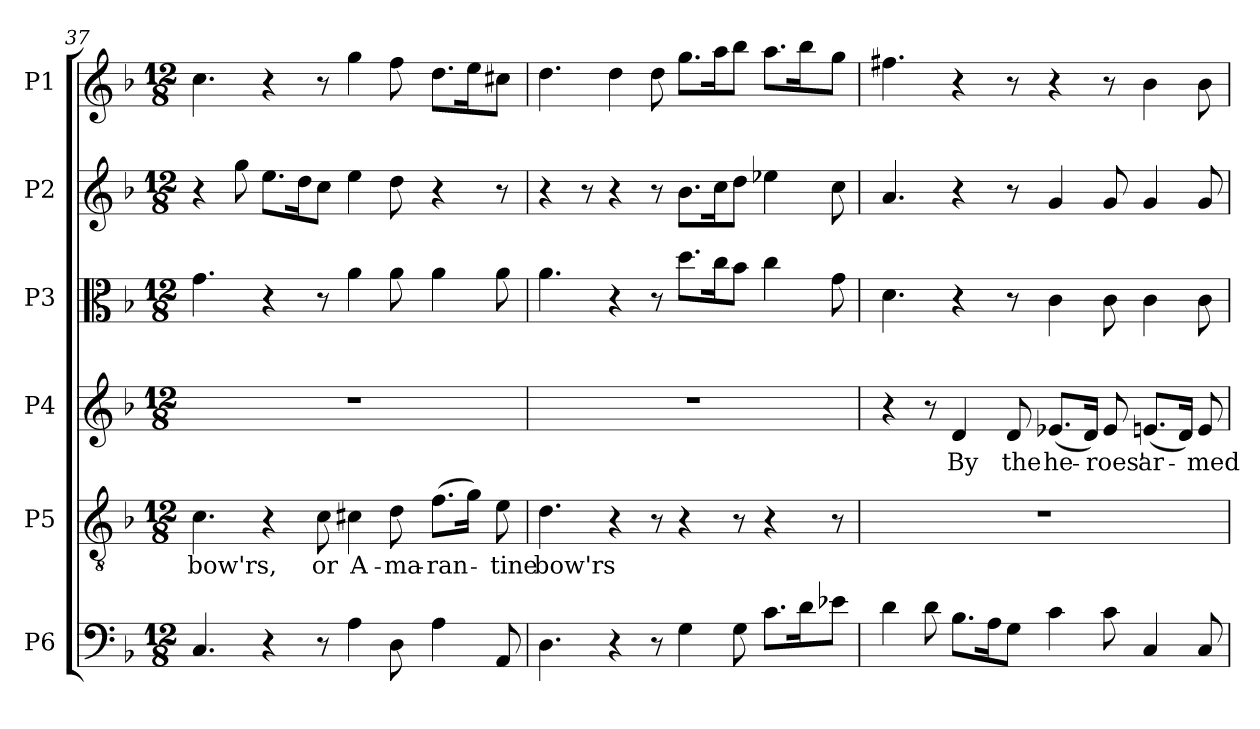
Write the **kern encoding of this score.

**kern	**kern	**text	**kern	**text	**kern	**kern	**kern
*part6	*part5	*part5	*part4	*part4	*part3	*part2	*part1
*staff6	*staff5	*staff5	*staff4	*staff4	*staff3	*staff2	*staff1
*I"P6	*I"P5	*	*I"P4	*	*I"P3	*I"P2	*I"P1
!!LO:PB:g=z
*clefF4	*clefGv2	*	*clefG2	*	*clefC3	*clefG2	*clefG2
*	*ITrd7c12	*	*	*	*	*	*
*k[b-]	*k[b-]	*	*k[b-]	*	*k[b-]	*k[b-]	*k[b-]
*F:	*F:	*	*F:	*	*F:	*F:	*F:
*M12/8	*M12/8	*	*M12/8	*	*M12/8	*M12/8	*M12/8
=37	=37	=37	=37	=37	=37	=37	=37
!	!	!LO:LY:b:color=#000000	!LO:N:vis=1	!	!	!	!
4.Ci/	4.Ci\	bow'rs,	1.r	.	4.gi\	4r	4.cci\
.	.	.	.	.	.	8ggi\	.
4r	4r	.	.	.	4r	8.eei\L	4r
.	.	.	.	.	.	16ddi\k	.
!	!	!LO:LY:b:color=#000000	!	!	!	!	!
8r	8Ci\	or	.	.	8r	8cci\J	8r
!	!	!LO:LY:b:color=#000000	!	!	!	!	!
4Ai\	4C#Xi\	A-	.	.	4ai\	4eei\	4ggi\
!	!	!LO:LY:b:color=#000000	!	!	!	!	!
8Di\	8Di\	-ma-	.	.	8ai\	8ddi\	8ffi\
!	!	!LO:LY:b:color=#000000	!	!	!	!	!
4Ai\	(8.Fi\L	-ran-	.	.	4ai\	4r	8.ddi\L
.	16Gi\Jk)	.	.	.	.	.	16eei\k
!	!	!LO:LY:b:color=#000000	!	!	!	!	!
8AAi/	8Ei\	-tine	.	.	8ai\	8r	8cc#Xi\J
=38	=38	=38	=38	=38	=38	=38	=38
!	!	!LO:LY:b:color=#000000	!LO:N:vis=1	!	!	!	!
4.Di\	4.Di\	bow'rs	1.r	.	4.ai\	4r	4.ddi\
.	.	.	.	.	.	8r	.
4r	4r	.	.	.	4r	4r	4ddi\
8r	8r	.	.	.	8r	8r	8ddi\
4Gi\	4r	.	.	.	8.ddi\L	8.b-i\L	8.ggi\L
.	.	.	.	.	16cci\k	16cci\k	16aai\k
8Gi\	8r	.	.	.	8b-i\J	8ddi\J	8bb-i\J
8.ci\L	4r	.	.	.	4cci\	4ee-Xi\	8.aai\L
16di\k	.	.	.	.	.	.	16bb-i\k
8e-Xi\J	8r	.	.	.	8gi\	8cci\	8ggi\J
=39	=39	=39	=39	=39	=39	=39	=39
!	!LO:N:vis=1	!	!	!	!	!	!
4di\	1.r	.	4r	.	4.di\	4.ai/	4.ff#Xi\
8di\	.	.	8r	.	.	.	.
!	!	!	!	!LO:LY:b:color=#000000	!	!	!
8.B-i\L	.	.	4di/	By	4r	4r	4r
16Ai\k	.	.	.	.	.	.	.
!	!	!	!	!LO:LY:b:color=#000000	!	!	!
8Gi\J	.	.	8di/	the	8r	8r	8r
!	!	!	!	!LO:LY:b:color=#000000	!	!	!
4ci\	.	.	(8.e-Xi/L	he-	4ci\	4gi/	4r
.	.	.	16di/Jk)	.	.	.	.
!	!	!	!	!LO:LY:b:color=#000000	!	!	!
8ci\	.	.	8e-i/	-roes'	8ci\	8gi/	8r
!	!	!	!	!LO:LY:b:color=#000000	!	!	!
4Ci/	.	.	(8.eni/L	ar-	4ci\	4gi/	4b-i\
.	.	.	16di/Jk)	.	.	.	.
!	!	!	!	!LO:LY:b:color=#000000	!	!	!
8Ci/	.	.	8ei/	-med	8ci\	8gi/	8b-i\
=	=	=	=	=	=	=	=
*-	*-	*-	*-	*-	*-	*-	*-
